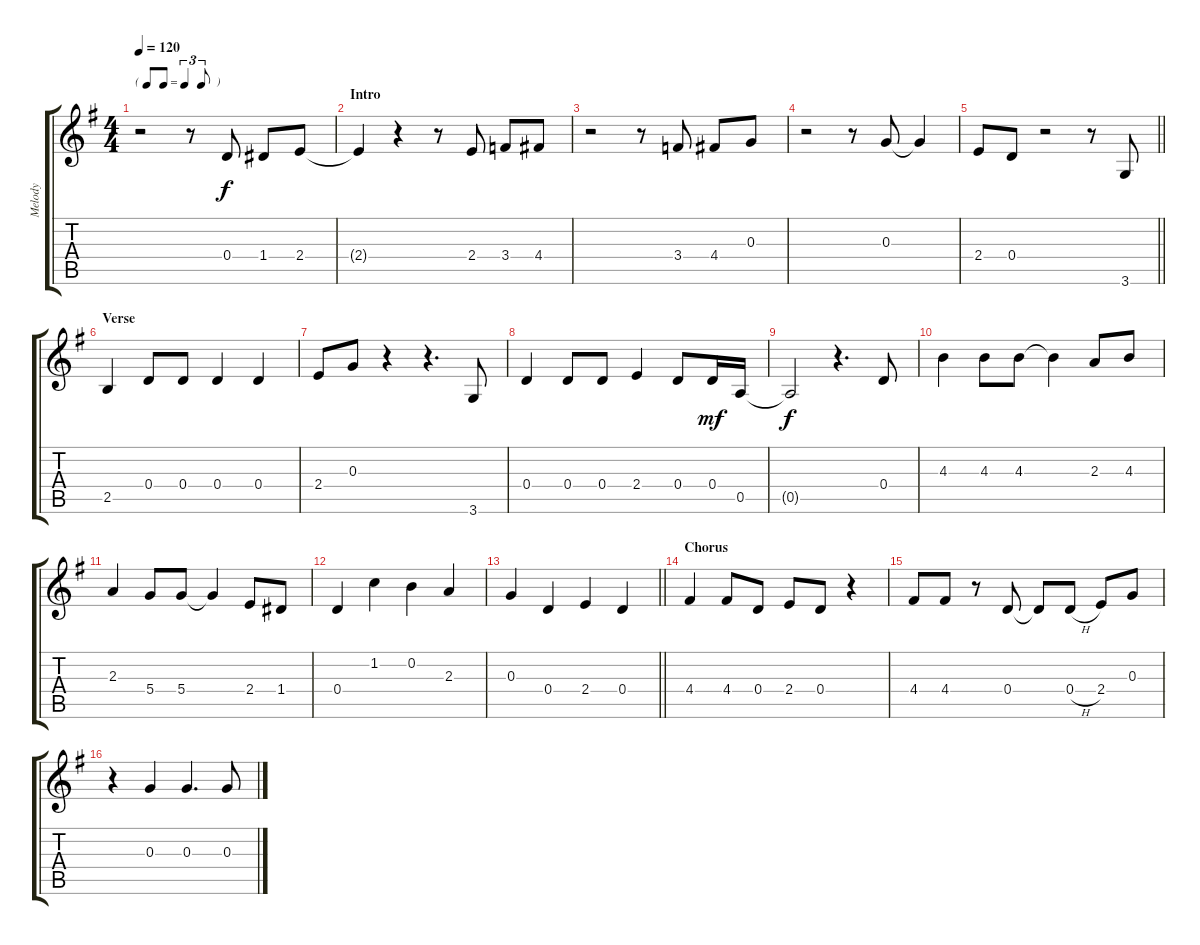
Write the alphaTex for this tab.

\track ("Melody" "Melody") {instrument acousticguitarnylon}
\staff {score tabs}
\tuning (E4 B3 G3 D3 A2 E2) {hide}
\ts (4 4)
\tf triplet8th
\tempo 120
\clef g2
\ks g
r.2{dy f instrument acousticguitarnylon} r.8 0.4.8 1.4.8 2.4.8 |
\section ("" "Intro")
2.4{t}.4 r.4 r.8 2.4.8 3.4.8 4.4.8 |
r.2 r.8 3.4.8 4.4.8 0.3.8 |
r.2 r.8 0.3.8 0.3{t}.4 |
\barLineRight lightlight
2.4.8 0.4.8 r.2 r.8 3.6.8 |
\section ("" "Verse")
2.5.4 0.4.8 0.4.8 0.4.4 0.4.4 |
2.4.8 0.3.8 r.4 r.4{d} 3.6.8 |
0.4.4 0.4.8 0.4.8 2.4.4 0.4.8 0.4.16{dy mf} 0.5.16 |
0.5{t}.2{dy f} r.4{d} 0.4.8 |
4.3.4 4.3.8 4.3.8 4.3{t}.4 2.3.8 4.3.8 |
2.3.4 5.4.8 5.4.8 5.4{t}.4 2.4.8 1.4.8 |
0.4.4 1.2.4 0.2.4 2.3.4 |
\barLineRight lightlight
0.3.4 0.4.4 2.4.4 0.4.4 |
\section ("" "Chorus")
4.4.4 4.4.8 0.4.8 2.4.8 0.4.8 r.4 |
4.4.8 4.4.8 r.8 0.4.8 0.4{t}.8 0.4{h}.8 2.4.8 0.3.8 |
r.4 0.3.4 0.3.4{d} 0.3.8
